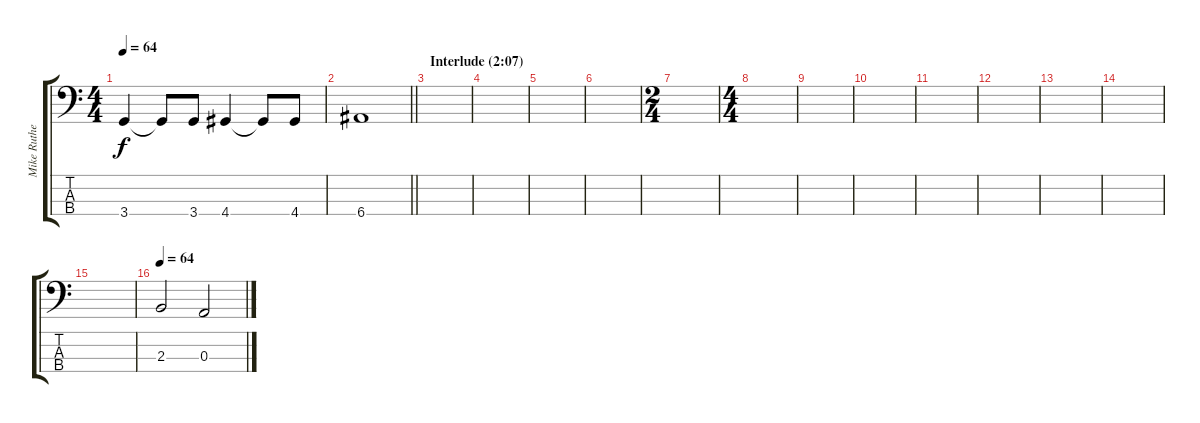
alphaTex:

\track ("Mike Rutherford (bass)" "Mike Ruthe") {instrument electricbassfinger}
\staff {score tabs}
\tuning (G2 D2 A1 E1) {hide}
\ts (4 4)
\tempo 64
\clef f4
\ks c
3.4.4{dy f} 3.4{t}.8 3.4.8 4.4.4 4.4{t}.8 4.4.8 |
\barLineRight lightlight
6.4.1 |
\section ("" "Interlude (2:07)")
|
|
|
|
\ts (2 4)
|
\ts (4 4)
|
|
|
|
|
|
|
|
\tempo 64
2.3.2 0.3.2
